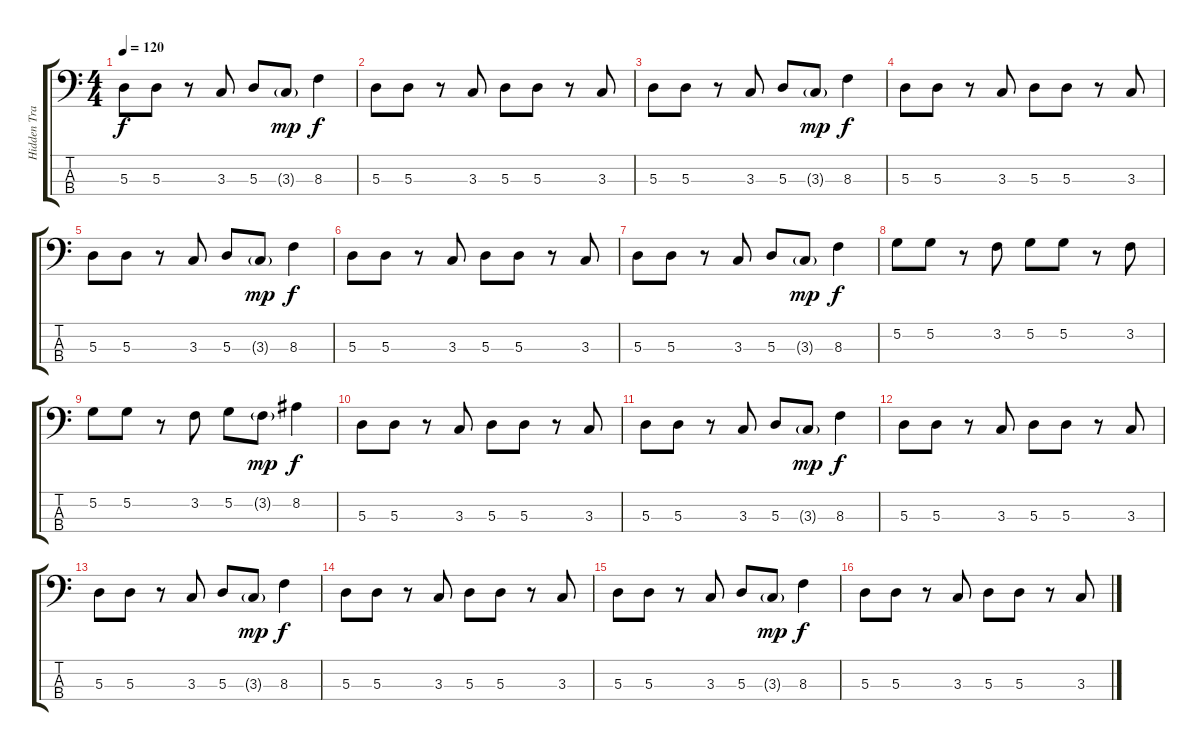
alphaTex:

\track ("Hidden Track2" "Hidden Tra") {instrument electricbassfinger}
\staff {score tabs}
\tuning (G2 D2 A1 E1) {hide}
\ts (4 4)
\tempo 120
\clef f4
\ks c
5.3.8{dy f} 5.3.8 r.8 3.3.8 5.3.8 3.3{g}.8{dy mp} 8.3.4{dy f} |
5.3.8 5.3.8 r.8 3.3.8 5.3.8 5.3.8 r.8 3.3.8 |
5.3.8 5.3.8 r.8 3.3.8{txt ""} 5.3.8 3.3{g}.8{dy mp} 8.3.4{dy f} |
5.3.8 5.3.8 r.8 3.3.8 5.3.8 5.3.8 r.8 3.3.8 |
5.3.8 5.3.8 r.8 3.3.8 5.3.8 3.3{g}.8{dy mp} 8.3.4{dy f} |
5.3.8 5.3.8 r.8 3.3.8 5.3.8 5.3.8 r.8 3.3.8 |
5.3.8 5.3.8 r.8 3.3.8 5.3.8 3.3{g}.8{dy mp} 8.3.4{dy f} |
5.2.8 5.2.8 r.8 3.2.8 5.2.8 5.2.8 r.8 3.2.8 |
5.2.8 5.2.8 r.8 3.2.8 5.2.8 3.2{g}.8{dy mp} 8.2.4{dy f} |
5.3.8 5.3.8 r.8 3.3.8 5.3.8 5.3.8 r.8 3.3.8 |
5.3.8 5.3.8 r.8 3.3.8 5.3.8 3.3{g}.8{dy mp} 8.3.4{dy f} |
5.3.8 5.3.8 r.8 3.3.8 5.3.8 5.3.8 r.8 3.3.8 |
5.3.8 5.3.8 r.8 3.3.8 5.3.8 3.3{g}.8{dy mp} 8.3.4{dy f} |
5.3.8 5.3.8 r.8 3.3.8 5.3.8 5.3.8 r.8 3.3.8 |
5.3.8 5.3.8 r.8 3.3.8 5.3.8 3.3{g}.8{dy mp} 8.3.4{dy f} |
5.3.8 5.3.8 r.8 3.3.8 5.3.8 5.3.8 r.8 3.3.8
